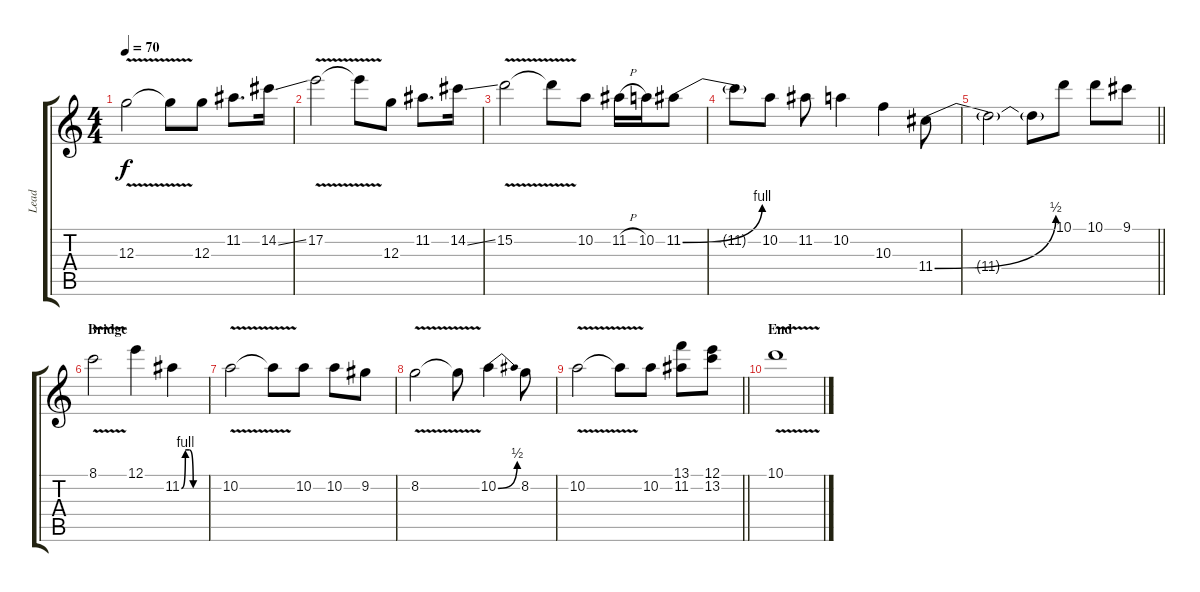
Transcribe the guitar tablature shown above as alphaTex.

\track ("Lead" "Lead") {instrument overdrivenguitar}
\staff {score tabs}
\tuning (E4 B3 G3 D3 A2 E2) {hide}
\ts (4 4)
\tempo 70
\clef g2
\ks c
12.3{v}.2{dy f} 12.3{t}.8 12.3.8 11.2.8{d} 14.2{ss}.16 |
17.2{v}.2 17.2{t}.8 12.3.8 11.2.8{d} 14.2{ss}.16 |
15.2{v}.2 15.2{t}.8 10.2.8 11.2{h}.16 10.2.16 11.2{be (bend 0 0 60 4)}.8 |
11.2{t}.8 10.2.8 11.2.8 10.2.4 10.3.4 11.4{be (bend 0 0 60 2)}.8 |
\barLineRight lightlight
11.4{t}.2 11.4{t}.8 10.1.8 10.1.8 9.1.8 |
\section ("" "Bridge")
8.1{v}.2 12.1.4 11.2{be (custom 0 0 10 4 20 4 30 0 60 0)}.4 |
10.2{v}.2 10.2{t}.8 10.2.8 10.2.8 9.2.8 |
8.2{v}.2 8.2{t}.8 10.2{be (bend 0 0 60 2)}.4 8.2.8 |
\barLineRight lightlight
10.2{v}.2 10.2{t}.8 10.2.8 (13.1 11.2).8 (12.1 13.2).8 |
\section ("" "End")
10.1{v}.1
